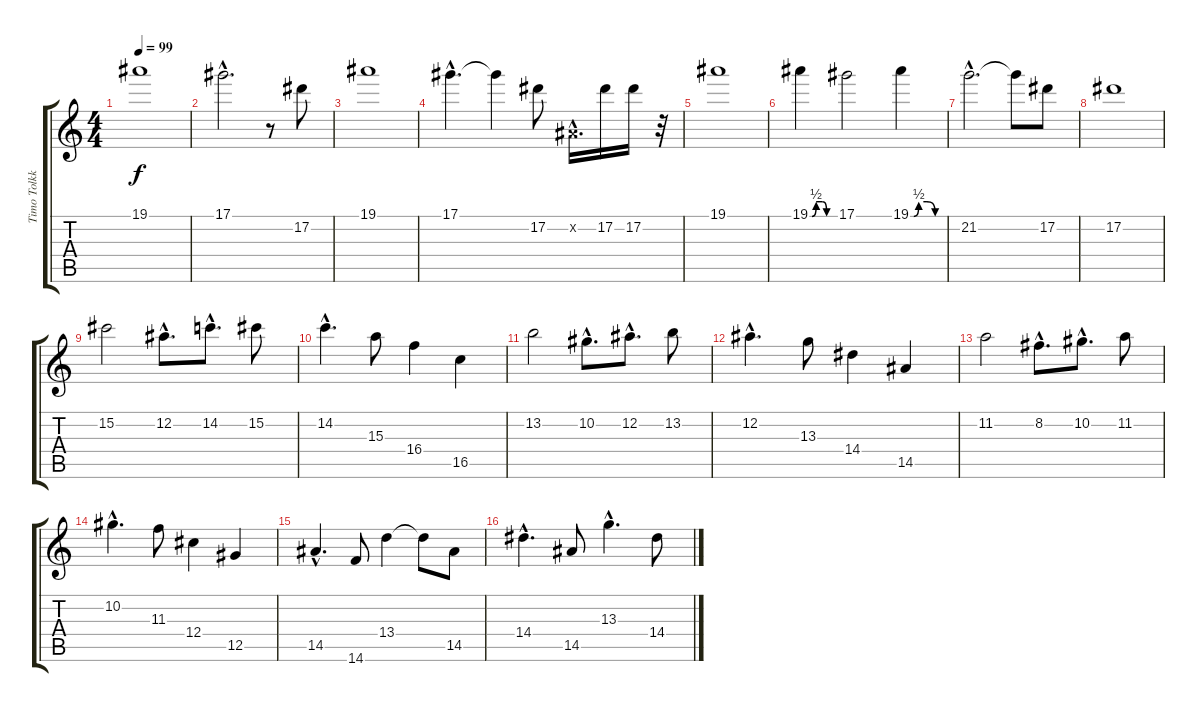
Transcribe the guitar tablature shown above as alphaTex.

\track ("Timo Tolkki" "Timo Tolkk") {instrument overdrivenguitar}
\staff {score tabs}
\tuning (Eb4 Bb3 Gb3 Db3 Ab2 Eb2) {hide}
\ts (4 4)
\tempo 99
\clef g2
\ks c
19.1.1{dy f} |
17.1{hac}.2{d} r.8 17.2.8 |
19.1.1 |
17.1{hac}.4{d} 17.1{t}.4 17.2.8 0.2{hac x}.16{d} 17.2.16 17.2.16 r.32 |
19.1.1 |
19.1{be (custom 0 0 5 0 15 2 30 2 40 0 45 0 60 0)}.4 17.1.2 19.1{be (custom 0 0 6 0 15 2 30 2 45 0 60 0)}.4 |
21.2{hac}.2{d} 21.2{t}.8 17.2.8 |
17.2.1 |
15.2.2 12.2{hac}.8{d} 14.2{hac}.8{d} 15.2.8 |
14.2{hac}.4{d} 15.3.8 16.4.4 16.5.4 |
13.2.2 10.2{hac}.8{d} 12.2{hac}.8{d} 13.2.8 |
12.2{hac}.4{d} 13.3.8 14.4.4 14.5.4 |
11.2.2 8.2{hac}.8{d} 10.2{hac}.8{d} 11.2.8 |
10.2{hac}.4{d} 11.3.8 12.4.4 12.5.4 |
14.5{hac}.4{d} 14.6.8 13.4.4 13.4{t}.8 14.5.8 |
14.4{hac}.4{d} 14.5.8 13.3{hac}.4{d} 14.4.8
